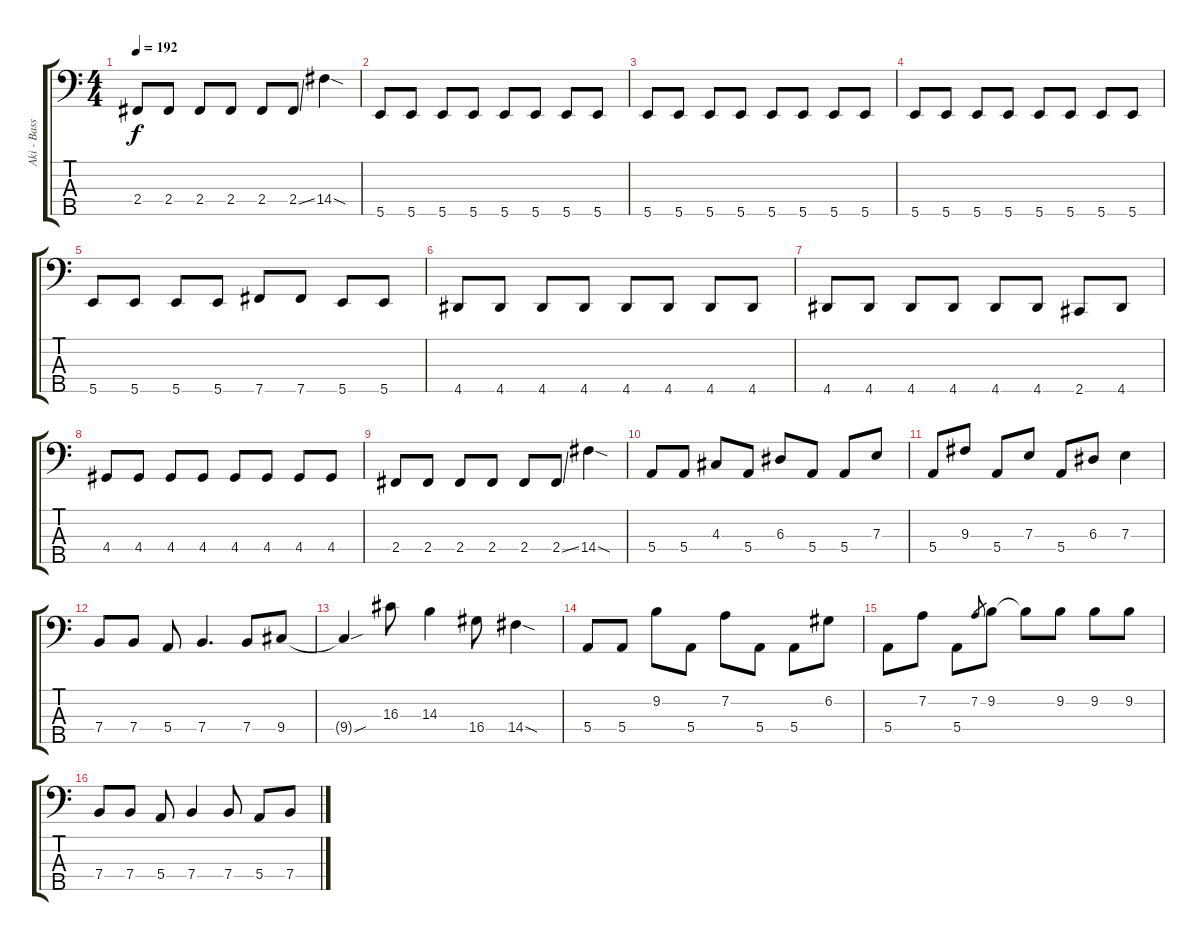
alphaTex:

\track ("Aki - Bass" "Aki - Bass") {instrument electricbassfinger}
\staff {score tabs}
\tuning (G2 D2 A1 E1 B0) {hide}
\ts (4 4)
\tempo 192
\clef f4
\ks c
2.4.8{dy f} 2.4.8 2.4.8 2.4.8 2.4.8 2.4{ss}.8 14.4{sod}.4 |
5.5.8 5.5.8 5.5.8 5.5.8 5.5.8 5.5.8 5.5.8 5.5.8 |
5.5.8 5.5.8 5.5.8 5.5.8 5.5.8 5.5.8 5.5.8 5.5.8 |
5.5.8 5.5.8 5.5.8 5.5.8 5.5.8 5.5.8 5.5.8 5.5.8 |
5.5.8 5.5.8 5.5.8 5.5.8 7.5.8 7.5.8 5.5.8 5.5.8 |
4.5.8 4.5.8 4.5.8 4.5.8 4.5.8 4.5.8 4.5.8 4.5.8 |
4.5.8 4.5.8 4.5.8 4.5.8 4.5.8 4.5.8 2.5.8 4.5.8 |
4.4.8 4.4.8 4.4.8 4.4.8 4.4.8 4.4.8 4.4.8 4.4.8 |
2.4.8 2.4.8 2.4.8 2.4.8 2.4.8 2.4{ss}.8 14.4{sod}.4 |
5.4.8 5.4.8 4.3.8 5.4.8 6.3.8 5.4.8 5.4.8 7.3.8 |
5.4.8 9.3.8 5.4.8 7.3.8 5.4.8 6.3.8 7.3.4 |
7.4.8 7.4.8 5.4.8 7.4.4{d} 7.4.8 9.4.8 |
9.4{sou t}.4 16.3.8 14.3.4 16.4.8 14.4{sod}.4 |
5.4.8 5.4.8 9.2.8 5.4.8 7.2.8 5.4.8 5.4.8 6.2.8 |
5.4.8 7.2.8 5.4.8 7.2.8{gr} 9.2.8 9.2{t}.8 9.2.8 9.2.8 9.2.8 |
7.4.8 7.4.8 5.4.8 7.4.4 7.4.8 5.4.8 7.4.8
